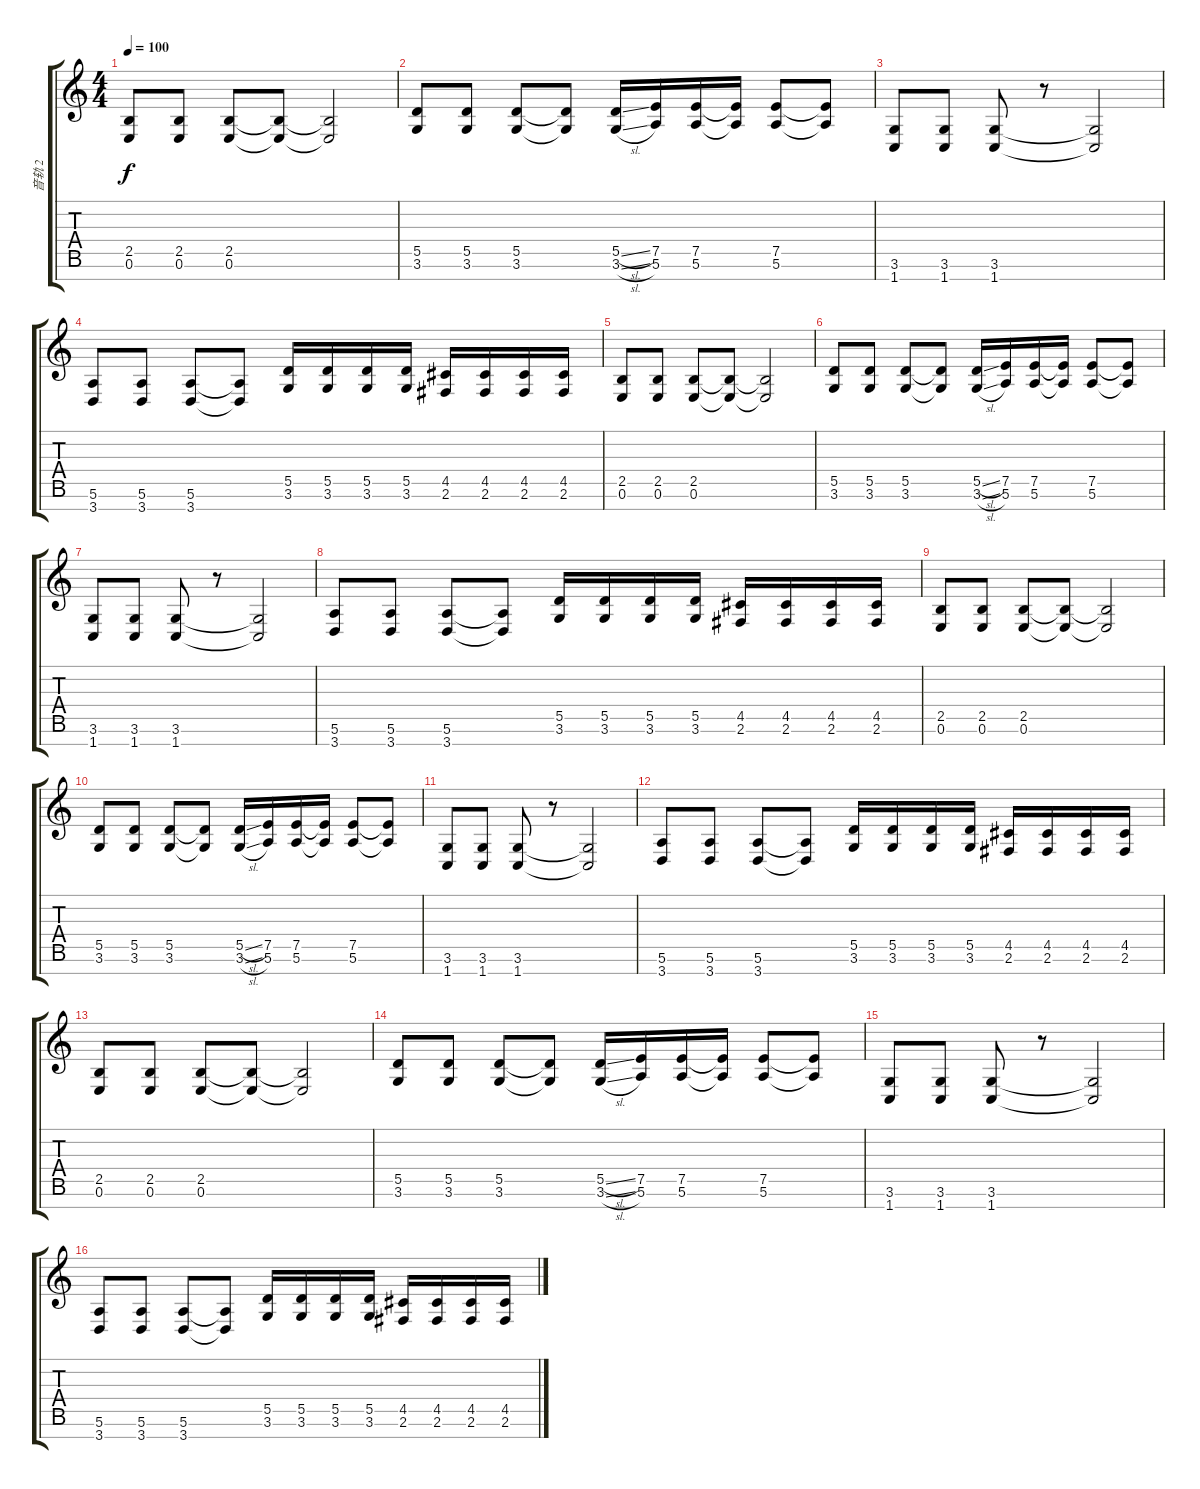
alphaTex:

\track ("音轨 2" "音轨 2") {instrument distortionguitar}
\staff {score tabs}
\tuning (E4 B3 G3 D3 A2 E2 B1) {hide}
\ts (4 4)
\tempo 100
\clef g2
\ks c
(2.5 0.6).8{dy f} (2.5 0.6).8 (2.5 0.6).8 (2.5{t} 0.6{t}).8 (2.5{t} 0.6{t}).2 |
(5.5 3.6).8 (5.5 3.6).8 (5.5 3.6).8 (5.5{t} 3.6{t}).8 (5.5{sl} 3.6{sl}).16 (7.5 5.6).16 (7.5 5.6).16 (7.5{t} 5.6{t}).16 (7.5 5.6).8 (7.5{t} 5.6{t}).8 |
(3.6 1.7).8 (3.6 1.7).8 (3.6 1.7).8 r.8 (3.6{t} 1.7{t}).2 |
(5.6 3.7).8 (5.6 3.7).8 (5.6 3.7).8 (5.6{t} 3.7{t}).8 (5.5 3.6).16 (5.5 3.6).16 (5.5 3.6).16 (5.5 3.6).16 (4.5 2.6).16 (4.5 2.6).16 (4.5 2.6).16 (4.5 2.6).16 |
(2.5 0.6).8 (2.5 0.6).8 (2.5 0.6).8 (2.5{t} 0.6{t}).8 (2.5{t} 0.6{t}).2 |
(5.5 3.6).8 (5.5 3.6).8 (5.5 3.6).8 (5.5{t} 3.6{t}).8 (5.5{sl} 3.6{sl}).16 (7.5 5.6).16 (7.5 5.6).16 (7.5{t} 5.6{t}).16 (7.5 5.6).8 (7.5{t} 5.6{t}).8 |
(3.6 1.7).8 (3.6 1.7).8 (3.6 1.7).8 r.8 (3.6{t} 1.7{t}).2 |
(5.6 3.7).8 (5.6 3.7).8 (5.6 3.7).8 (5.6{t} 3.7{t}).8 (5.5 3.6).16 (5.5 3.6).16 (5.5 3.6).16 (5.5 3.6).16 (4.5 2.6).16 (4.5 2.6).16 (4.5 2.6).16 (4.5 2.6).16 |
(2.5 0.6).8 (2.5 0.6).8 (2.5 0.6).8 (2.5{t} 0.6{t}).8 (2.5{t} 0.6{t}).2 |
(5.5 3.6).8 (5.5 3.6).8 (5.5 3.6).8 (5.5{t} 3.6{t}).8 (5.5{sl} 3.6{sl}).16 (7.5 5.6).16 (7.5 5.6).16 (7.5{t} 5.6{t}).16 (7.5 5.6).8 (7.5{t} 5.6{t}).8 |
(3.6 1.7).8 (3.6 1.7).8 (3.6 1.7).8 r.8 (3.6{t} 1.7{t}).2 |
(5.6 3.7).8 (5.6 3.7).8 (5.6 3.7).8 (5.6{t} 3.7{t}).8 (5.5 3.6).16 (5.5 3.6).16 (5.5 3.6).16 (5.5 3.6).16 (4.5 2.6).16 (4.5 2.6).16 (4.5 2.6).16 (4.5 2.6).16 |
(2.5 0.6).8 (2.5 0.6).8 (2.5 0.6).8 (2.5{t} 0.6{t}).8 (2.5{t} 0.6{t}).2 |
(5.5 3.6).8 (5.5 3.6).8 (5.5 3.6).8 (5.5{t} 3.6{t}).8 (5.5{sl} 3.6{sl}).16 (7.5 5.6).16 (7.5 5.6).16 (7.5{t} 5.6{t}).16 (7.5 5.6).8 (7.5{t} 5.6{t}).8 |
(3.6 1.7).8 (3.6 1.7).8 (3.6 1.7).8 r.8 (3.6{t} 1.7{t}).2 |
(5.6 3.7).8 (5.6 3.7).8 (5.6 3.7).8 (5.6{t} 3.7{t}).8 (5.5 3.6).16 (5.5 3.6).16 (5.5 3.6).16 (5.5 3.6).16 (4.5 2.6).16 (4.5 2.6).16 (4.5 2.6).16 (4.5 2.6).16
